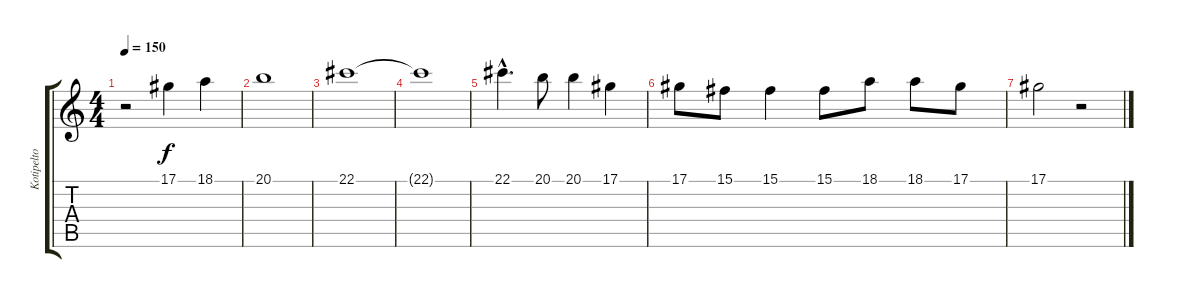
\track ("Kotipelto" "Kotipelto") {instrument choiraahs}
\staff {score tabs}
\tuning (Eb4 Bb3 Gb3 Db3 Ab2 Eb2) {hide}
\ts (4 4)
\tempo 150
\clef g2
\ks c
r.2{dy f} 17.1.4 18.1.4 |
20.1.1 |
22.1.1 |
22.1{t}.1 |
22.1{hac}.4{d} 20.1.8 20.1.4 17.1.4 |
17.1.8 15.1.8 15.1.4 15.1.8 18.1.8 18.1.8 17.1.8 |
17.1.2 r.2
